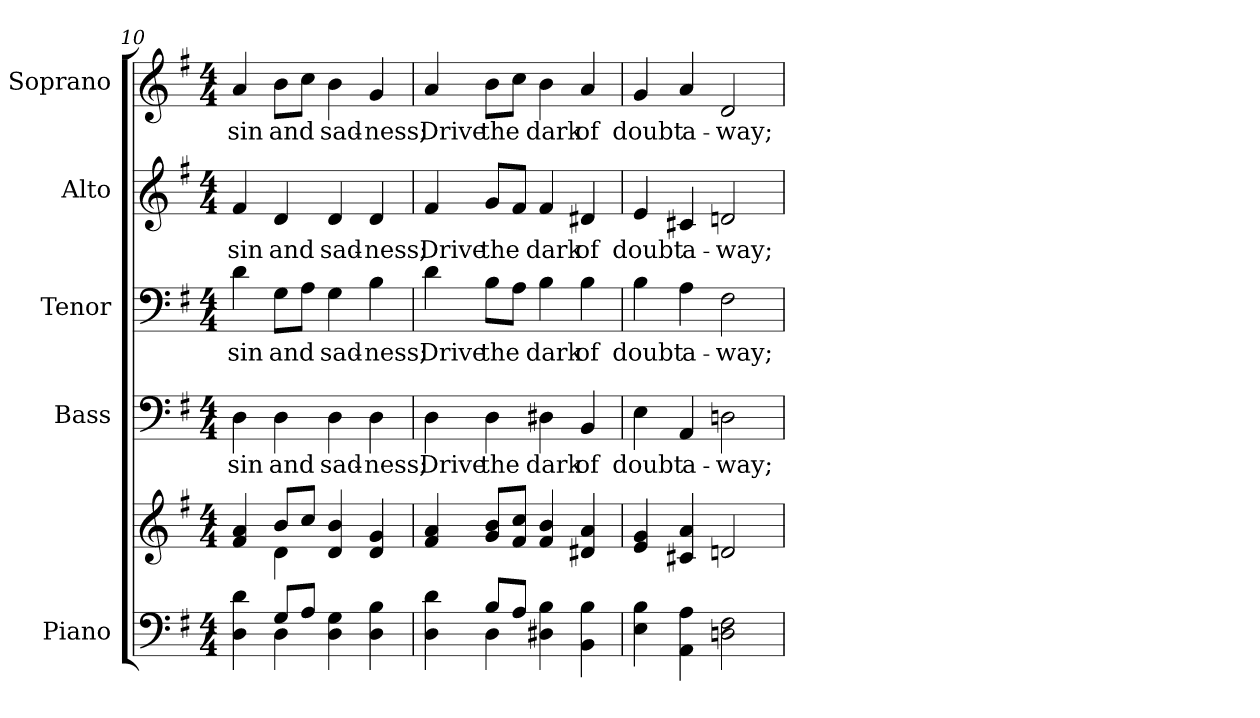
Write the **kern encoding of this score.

**kern	**kern	**kern	**text	**kern	**text	**kern	**text	**kern	**text
*part5	*part5	*part4	*part4	*part3	*part3	*part2	*part2	*part1	*part1
*staff6	*staff5	*staff4	*staff4	*staff3	*staff3	*staff2	*staff2	*staff1	*staff1
*I"Piano	*	*I"Bass	*	*I"Tenor	*	*I"Alto	*	*I"Soprano	*
*I'Pno.	*	*I'B.	*	*I'T.	*	*I'A.	*	*I'S.	*
*clefF4	*clefG2	*clefF4	*	*clefF4	*	*clefG2	*	*clefG2	*
*k[f#]	*k[f#]	*k[f#]	*	*k[f#]	*	*k[f#]	*	*k[f#]	*
*G:	*G:	*G:	*	*G:	*	*G:	*	*G:	*
*M4/4	*M4/4	*M4/4	*	*M4/4	*	*M4/4	*	*M4/4	*
=10	=10	=10	=10	=10	=10	=10	=10	=10	=10
*^	*^	*	*	*	*	*	*	*	*
!	!	!	!	!	!LO:LY:b:color=#000000	!	!	!	!	!	!
!	!	!	!	!	!	!	!LO:LY:b:color=#000000	!	!	!	!
!	!	!	!	!	!	!	!	!	!LO:LY:b:color=#000000	!	!
!	!	!	!	!	!	!	!	!	!	!	!LO:LY:b:color=#000000
4Di\ 4di	4ryy	4f#i/ 4ai	4ryy	4Di\	sin	4di\	sin	4f#i/	sin	4ai/	sin
!	!	!	!	!	!LO:LY:b:color=#000000	!	!	!	!	!	!
!	!	!	!	!	!	!	!LO:LY:b:color=#000000	!	!	!	!
!	!	!	!	!	!	!	!	!	!LO:LY:b:color=#000000	!	!
!	!	!	!	!	!	!	!	!	!	!	!LO:LY:b:color=#000000
8Gi/L	4Di\	8bi/L	4di\	4Di\	and	8Gi\L	and	4di/	and	8bi\L	and
8Ai/J	.	8cci/J	.	.	.	8Ai\J	.	.	.	8cci\J	.
!	!	!	!	!	!LO:LY:b:color=#000000	!	!	!	!	!	!
!	!	!	!	!	!	!	!LO:LY:b:color=#000000	!	!	!	!
!	!	!	!	!	!	!	!	!	!LO:LY:b:color=#000000	!	!
!	!	!	!	!	!	!	!	!	!	!	!LO:LY:b:color=#000000
4Di\ 4Gi	2ryy	4di/ 4bi	2ryy	4Di\	sad-	4Gi\	sad-	4di/	sad-	4bi\	sad-
!	!	!	!	!	!LO:LY:b:color=#000000	!	!	!	!	!	!
!	!	!	!	!	!	!	!LO:LY:b:color=#000000	!	!	!	!
!	!	!	!	!	!	!	!	!	!LO:LY:b:color=#000000	!	!
!	!	!	!	!	!	!	!	!	!	!	!LO:LY:b:color=#000000
4Di\ 4Bi	.	4di/ 4gi	.	4Di\	-ness;	4Bi\	-ness;	4di/	-ness;	4gi/	-ness;
*	*	*v	*v	*	*	*	*	*	*	*	*
!!LO:PB:g=z
=11	=11	=11	=11	=11	=11	=11	=11	=11	=11	=11
!	!	!	!	!LO:LY:b:color=#000000	!	!	!	!	!	!
!	!	!	!	!	!	!LO:LY:b:color=#000000	!	!	!	!
!	!	!	!	!	!	!	!	!LO:LY:b:color=#000000	!	!
!	!	!	!	!	!	!	!	!	!	!LO:LY:b:color=#000000
4Di\ 4di	4ryy	4f#i/ 4ai	4Di\	Drive	4di\	Drive	4f#i/	Drive	4ai/	Drive
!	!	!	!	!LO:LY:b:color=#000000	!	!	!	!	!	!
!	!	!	!	!	!	!LO:LY:b:color=#000000	!	!	!	!
!	!	!	!	!	!	!	!	!LO:LY:b:color=#000000	!	!
!	!	!	!	!	!	!	!	!	!	!LO:LY:b:color=#000000
8Bi/L	4Di\	8gi/ 8biL	4Di\	the	8Bi\L	the	8gi/L	the	8bi\L	the
8Ai/J	.	8f#i/ 8cciJ	.	.	8Ai\J	.	8f#i/J	.	8cci\J	.
!	!	!	!	!LO:LY:b:color=#000000	!	!	!	!	!	!
!	!	!	!	!	!	!LO:LY:b:color=#000000	!	!	!	!
!	!	!	!	!	!	!	!	!LO:LY:b:color=#000000	!	!
!	!	!	!	!	!	!	!	!	!	!LO:LY:b:color=#000000
4D#Xi\ 4Bi	2ryy	4f#i/ 4bi	4D#Xi\	dark	4Bi\	dark	4f#i/	dark	4bi\	dark
!	!	!	!	!LO:LY:b:color=#000000	!	!	!	!	!	!
!	!	!	!	!	!	!LO:LY:b:color=#000000	!	!	!	!
!	!	!	!	!	!	!	!	!LO:LY:b:color=#000000	!	!
!	!	!	!	!	!	!	!	!	!	!LO:LY:b:color=#000000
4BBi\ 4Bi	.	4d#Xi/ 4ai	4BBi/	of	4Bi\	of	4d#Xi/	of	4ai/	of
*v	*v	*	*	*	*	*	*	*	*	*
=12	=12	=12	=12	=12	=12	=12	=12	=12	=12
!	!	!	!LO:LY:b:color=#000000	!	!	!	!	!	!
!	!	!	!	!	!LO:LY:b:color=#000000	!	!	!	!
!	!	!	!	!	!	!	!LO:LY:b:color=#000000	!	!
!	!	!	!	!	!	!	!	!	!LO:LY:b:color=#000000
4Ei\ 4Bi	4ei/ 4gi	4Ei\	doubt	4Bi\	doubt	4ei/	doubt	4gi/	doubt
!	!	!	!LO:LY:b:color=#000000	!	!	!	!	!	!
!	!	!	!	!	!LO:LY:b:color=#000000	!	!	!	!
!	!	!	!	!	!	!	!LO:LY:b:color=#000000	!	!
!	!	!	!	!	!	!	!	!	!LO:LY:b:color=#000000
4AAi\ 4Ai	4c#Xi/ 4ai	4AAi/	a-	4Ai\	a-	4c#Xi/	a-	4ai/	a-
!	!	!	!LO:LY:b:color=#000000	!	!	!	!	!	!
!	!	!	!	!	!LO:LY:b:color=#000000	!	!	!	!
!	!	!	!	!	!	!	!LO:LY:b:color=#000000	!	!
!	!	!	!	!	!	!	!	!	!LO:LY:b:color=#000000
2Dni\ 2F#i	2dni/	2Dni\	-way;	2F#i\	-way;	2dni/	-way;	2di/	-way;
=	=	=	=	=	=	=	=	=	=
*-	*-	*-	*-	*-	*-	*-	*-	*-	*-
